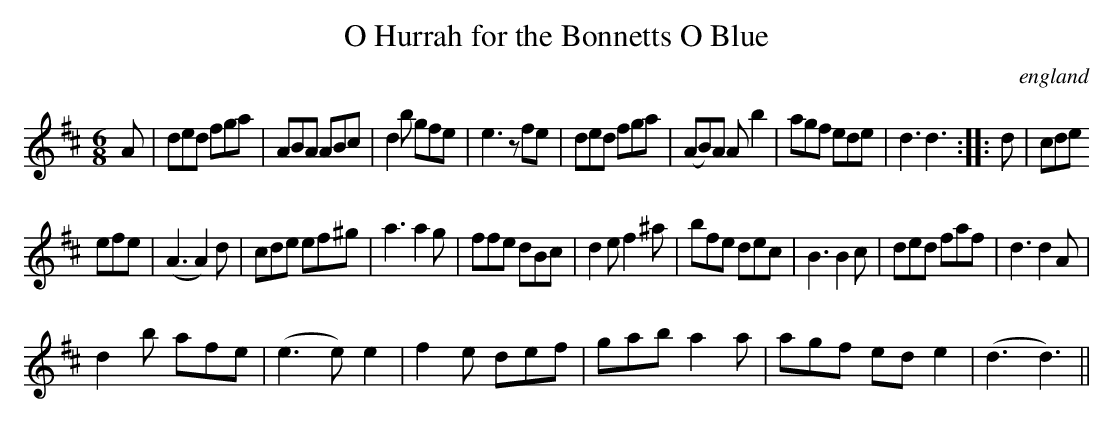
X:1
T:O Hurrah for the Bonnetts O Blue
O:england
M:6/8
L:1/8
K:D major
A|ded fga|ABA ABc|d2b gfe|e3zfe|ded fga|(AB)A A b2|agf ede|d3d3:||:d|cde
efe|(A3A2)d|cde ef^g|a3a2g|ffe dBc|d2ef2^a|bfe dec|B3B2c|ded faf|d3d2A|
d2b afe|""(e3e)e2|f2e def|gab a2a""|agf ed e2|(d3d3)||
